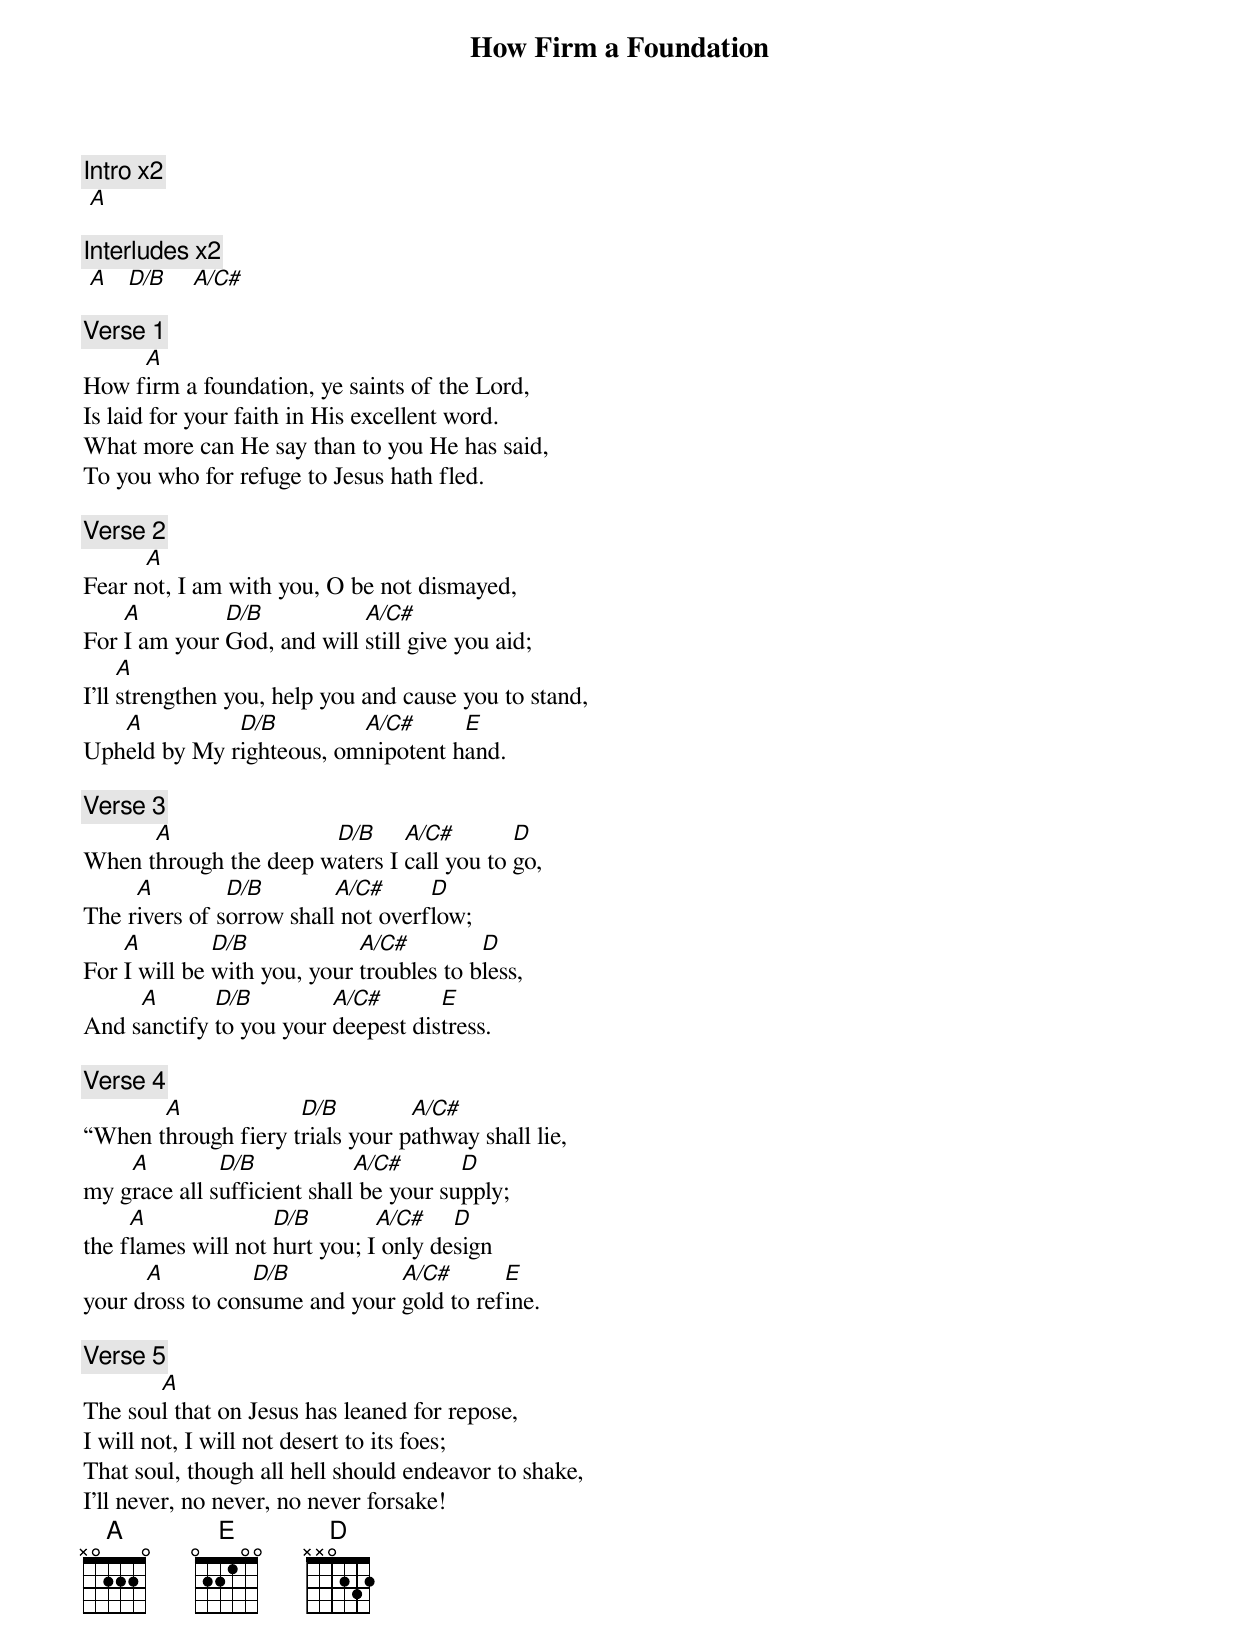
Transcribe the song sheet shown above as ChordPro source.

{title:How Firm a Foundation}
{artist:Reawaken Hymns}
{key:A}
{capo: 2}

{comment:Intro x2}
 [A]

{comment:Interludes x2}
 [A]   [D/B]    [A/C#]

{comment:Verse 1}
How f[A]irm a foundation, ye saints of the Lord,
Is laid for your faith in His excellent word.
What more can He say than to you He has said,
To you who for refuge to Jesus hath fled.

{comment:Verse 2}
Fear n[A]ot, I am with you, O be not dismayed,
For [A]I am your [D/B]God, and will [A/C#]still give you aid;
I'll [A]strengthen you, help you and cause you to stand,
Uph[A]eld by My r[D/B]ighteous, om[A/C#]nipotent h[E]and.

{comment:Verse 3}
When t[A]hrough the deep w[D/B]aters I [A/C#]call you to [D]go,
The r[A]ivers of s[D/B]orrow shall[A/C#] not overf[D]low;
For [A]I will be [D/B]with you, your [A/C#]troubles to b[D]less,
And s[A]anctify [D/B]to you your [A/C#]deepest dis[E]tress.

{comment:Verse 4}
“When t[A]hrough fiery t[D/B]rials your p[A/C#]athway shall lie,
my g[A]race all s[D/B]ufficient shall[A/C#] be your su[D]pply;
the f[A]lames will not [D/B]hurt you; I[A/C#] only de[D]sign
your d[A]ross to con[D/B]sume and your [A/C#]gold to ref[E]ine.

{comment:Verse 5}
The sou[A]l that on Jesus has leaned for repose,
I will not, I will not desert to its foes;
That soul, though all hell should endeavor to shake,
I'll never, no never, no never forsake!
